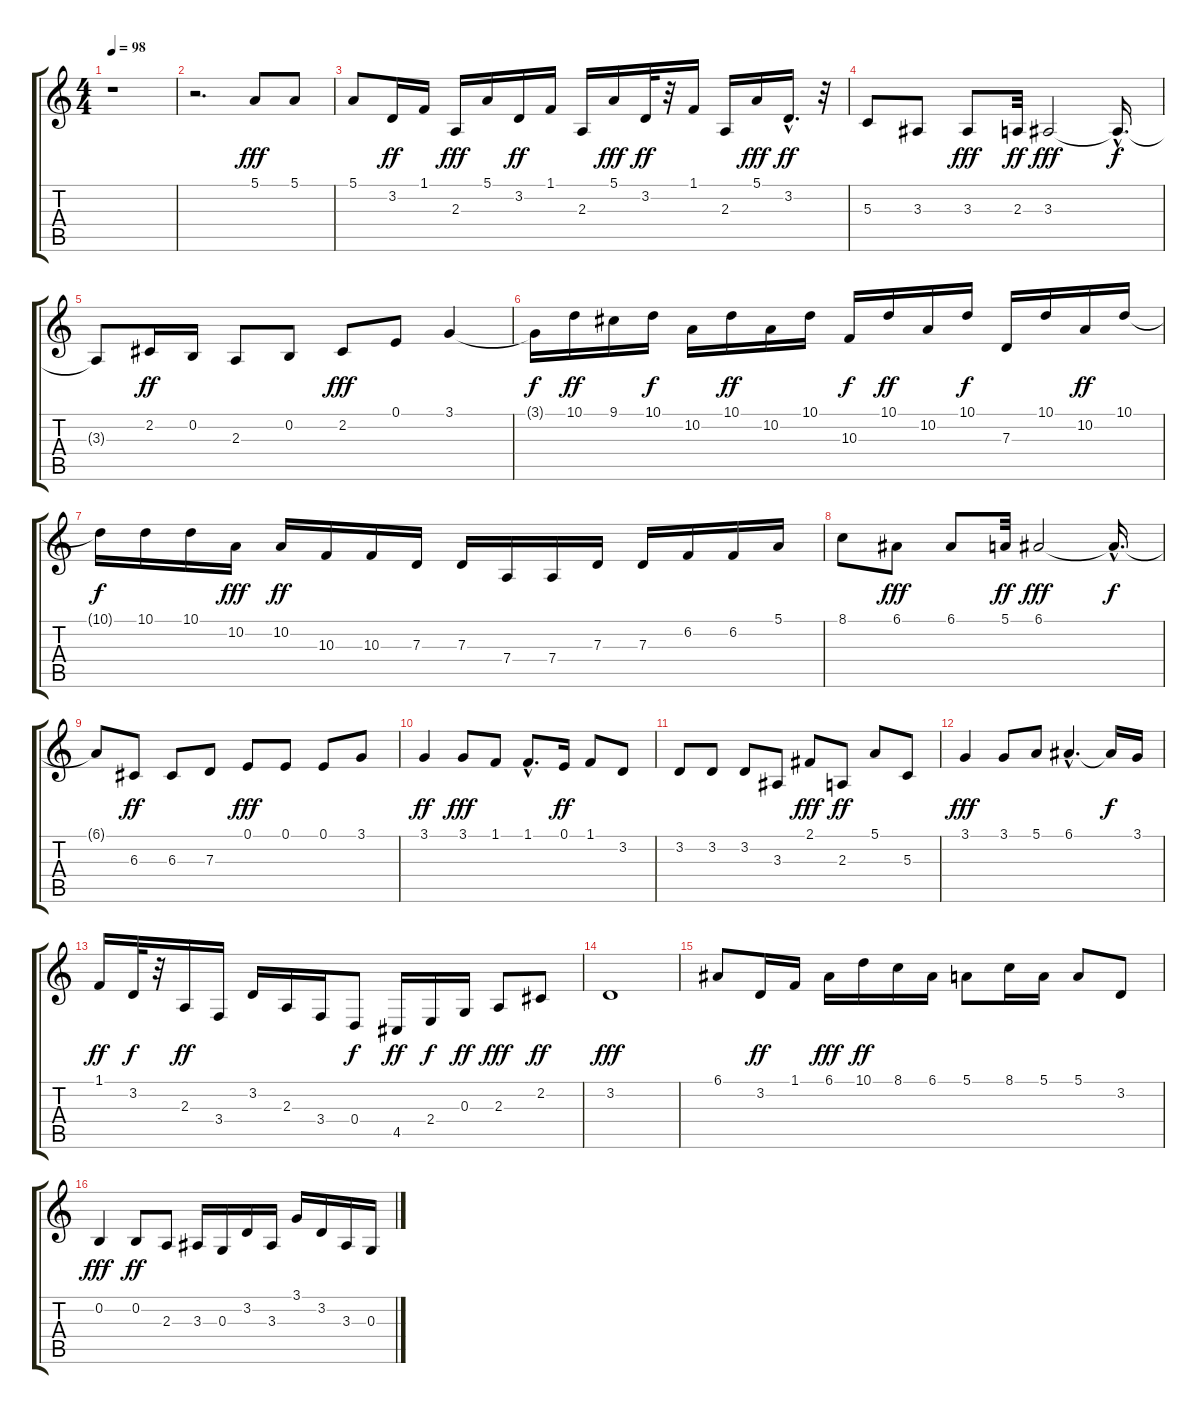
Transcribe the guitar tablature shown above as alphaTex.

\track "" {instrument altosax}
\staff {score tabs}
\tuning (E4 B3 G3 D3 A2 E2) {hide}
\ts (4 4)
\tempo 98
\clef g2
\ks c
r.1{dy fff} |
r.2{d} 5.1.8{balance 8} 5.1.8 |
5.1.8 3.2.16{dy ff} 1.1.16 2.3.16{dy fff} 5.1.16 3.2.16{dy ff} 1.1.16 2.3.16 5.1.16{dy fff} 3.2.32{dy ff} r.32 1.1.16 2.3.16 5.1.16{dy fff} 3.2{hac}.16{d dy ff} r.32 |
5.3.8 3.3.8 3.3.8{dy fff} 2.3.32{dy ff} 3.3.2{dy fff} 3.3{hac t}.16{d dy f} |
3.3{t}.8 2.2.16{dy ff} 0.2.16 2.3.8 0.2.8 2.2.8{dy fff} 0.1.8 3.1.4 |
3.1{t}.16{dy f} 10.1.16{dy ff} 9.1.16 10.1.16{dy f} 10.2.16 10.1.16{dy ff} 10.2.16 10.1.16 10.3.16{dy f} 10.1.16{dy ff} 10.2.16 10.1.16{dy f} 7.3.16 10.1.16 10.2.16{dy ff} 10.1.16 |
10.1{t}.16{dy f} 10.1.16 10.1.16 10.2.16{dy fff} 10.2.16{dy ff} 10.3.16 10.3.16 7.3.16 7.3.16 7.4.16 7.4.16 7.3.16 7.3.16 6.2.16 6.2.16 5.1.16 |
8.1.8 6.1.8{dy fff} 6.1.8 5.1.32{dy ff} 6.1.2{dy fff} 6.1{hac t}.16{d dy f} |
6.1{t}.8 6.3.8{dy ff} 6.3.8 7.3.8 0.1.8{dy fff} 0.1.8 0.1.8 3.1.8 |
3.1.4{dy ff} 3.1.8{dy fff} 1.1.8 1.1{hac}.8{d} 0.1.16{dy ff} 1.1.8 3.2.8 |
3.2.8 3.2.8 3.2.8 3.3.8 2.1.8{dy fff} 2.3.8{dy ff} 5.1.8 5.3.8 |
3.1.4{dy fff} 3.1.8 5.1.8 6.1{hac}.4{d} 6.1{t}.16{dy f} 3.1.16 |
1.1.16{dy ff} 3.2.32{dy f} r.32 2.3.16{dy ff} 3.4.16 3.2.16 2.3.16 3.4.16 0.4.8{dy f} 4.5.16{dy ff} 2.4.16{dy f} 0.3.16{dy ff} 2.3.8{dy fff} 2.2.8{dy ff} |
3.2.1{dy fff} |
6.1.8 3.2.16{dy ff} 1.1.16 6.1.16{dy fff} 10.1.16{dy ff} 8.1.16 6.1.16 5.1.8 8.1.16 5.1.16 5.1.8 3.2.8 |
0.2.4{dy fff} 0.2.8{dy ff} 2.3.8 3.3.16 0.3.16 3.2.16 3.3.16 3.1.16 3.2.16 3.3.16 0.3.16
